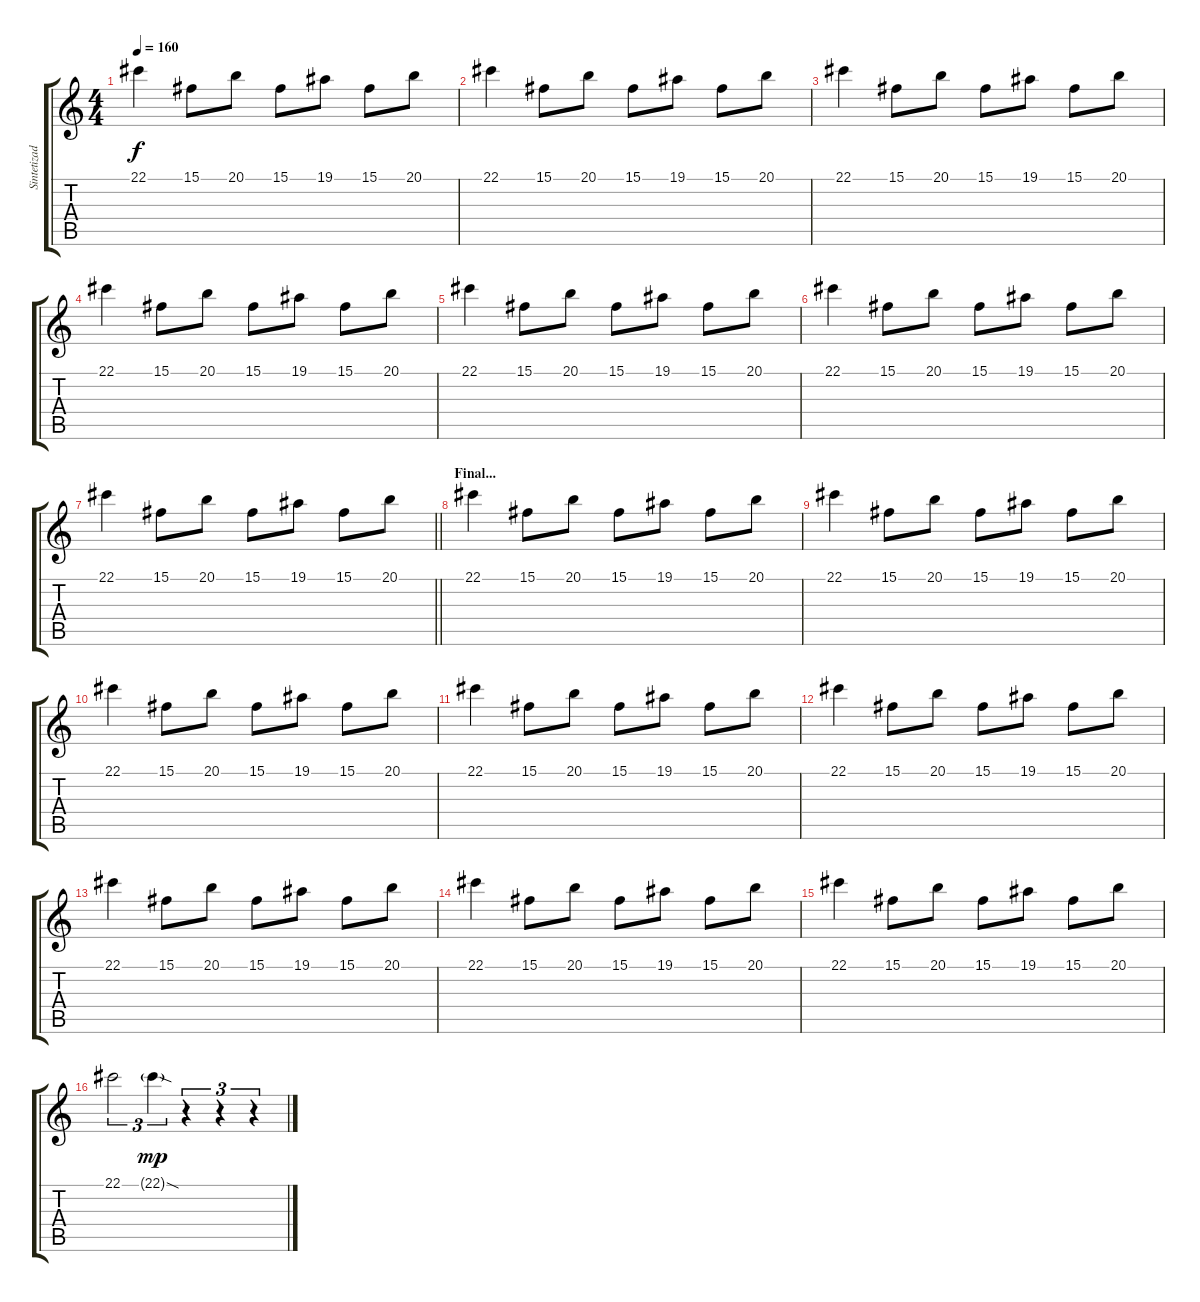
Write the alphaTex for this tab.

\track ("Sintetizador" "Sintetizad") {instrument lead2sawtooth}
\staff {score tabs}
\tuning (Eb4 Bb3 Gb3 Db3 Ab2 Eb2) {hide}
\ts (4 4)
\tempo 160
\clef g2
\ks c
22.1.4{dy f} 15.1.8 20.1.8 15.1.8 19.1.8 15.1.8 20.1.8 |
22.1.4 15.1.8 20.1.8 15.1.8 19.1.8 15.1.8 20.1.8 |
22.1.4 15.1.8 20.1.8 15.1.8 19.1.8 15.1.8 20.1.8 |
22.1.4 15.1.8 20.1.8 15.1.8 19.1.8 15.1.8 20.1.8 |
22.1.4 15.1.8 20.1.8 15.1.8 19.1.8 15.1.8 20.1.8 |
22.1.4 15.1.8 20.1.8 15.1.8 19.1.8 15.1.8 20.1.8 |
\barLineRight lightlight
22.1.4 15.1.8 20.1.8 15.1.8 19.1.8 15.1.8 20.1.8 |
\section ("" "Final...")
22.1.4 15.1.8 20.1.8 15.1.8 19.1.8 15.1.8 20.1.8 |
22.1.4 15.1.8 20.1.8 15.1.8 19.1.8 15.1.8 20.1.8 |
22.1.4 15.1.8 20.1.8 15.1.8 19.1.8 15.1.8 20.1.8 |
22.1.4 15.1.8 20.1.8 15.1.8 19.1.8 15.1.8 20.1.8 |
22.1.4 15.1.8 20.1.8 15.1.8 19.1.8 15.1.8 20.1.8 |
22.1.4 15.1.8 20.1.8 15.1.8 19.1.8 15.1.8 20.1.8 |
22.1.4 15.1.8 20.1.8 15.1.8 19.1.8 15.1.8 20.1.8 |
22.1.4 15.1.8 20.1.8 15.1.8 19.1.8 15.1.8 20.1.8 |
22.1.2{tu (3 2)} 22.1{sod g}.4{tu (3 2) dy mp} r.4{tu (3 2)} r.4{tu (3 2)} r.4{tu (3 2)}
